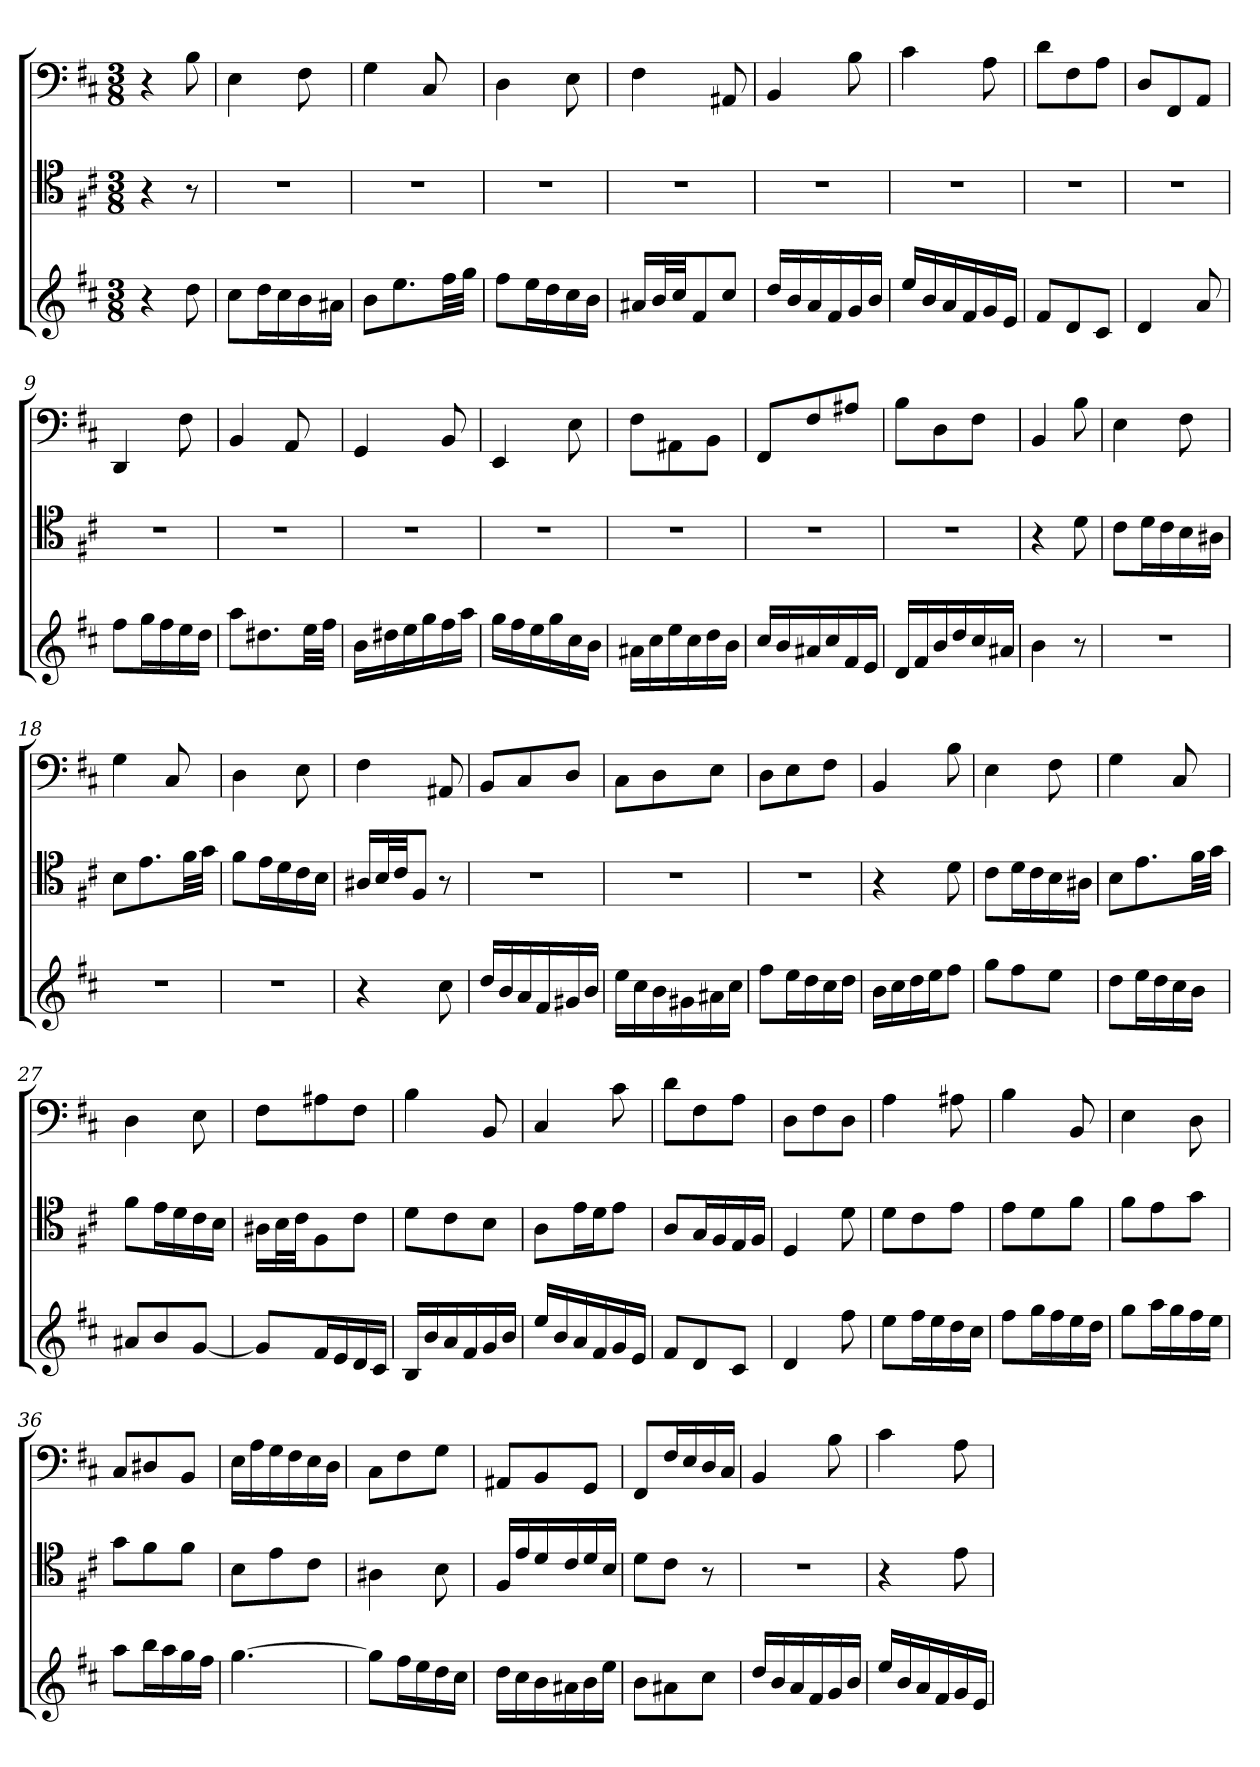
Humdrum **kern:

**kern	**kern	**kern
*part3	*part2	*part1
*staff3	*staff2	*staff1
*	*clefC4	*clefF4
*k[f#c#]	*k[f#c#]	*k[f#c#]
*b:	*b:	*b:
*M3/8	*M3/8	*M3/8
=	=	=
4r	4r	4r
8dd	8r	8B
=1	=1	=1
8cc#L	4.r	4E
16ddL	.	.
16cc#	.	.
16b	.	8F#
16a#XJJ	.	.
=2	=2	=2
8bL	4.r	4G
8.ee	.	.
.	.	8C#
32ff#LL	.	.
32ggJJJ	.	.
=3	=3	=3
8ff#L	4.r	4D
16eeL	.	.
16dd	.	.
16cc#	.	8E
16bJJ	.	.
=4	=4	=4
16a#XLL	4.r	4F#
32bL	.	.
32cc#JJ	.	.
8f#	.	.
8cc#J	.	8AA#X
=5	=5	=5
16ddLL	4.r	4BB
16b	.	.
16a	.	.
16f#	.	.
16g	.	8B
16bJJ	.	.
=6	=6	=6
16eeLL	4.r	4c#
16b	.	.
16a	.	.
16f#	.	.
16g	.	8A
16eJJ	.	.
=7	=7	=7
8f#L	4.r	8d\L
8d	.	8F#\
8c#J	.	8A\J
=8	=8	=8
4d	4.r	8D/L
.	.	8FF#/
8a	.	8AA/J
=9	=9	=9
8ff#L	4.r	4DD
16ggL	.	.
16ff#	.	.
16ee	.	8F#
16ddJJ	.	.
=10	=10	=10
8aaL	4.r	4BB
8.dd#X	.	.
.	.	8AA
32eeLL	.	.
32ff#JJJ	.	.
=11	=11	=11
16bLL	4.r	4GG
16dd#X	.	.
16ee	.	.
16gg	.	.
16ff#	.	8BB
16aaJJ	.	.
=12	=12	=12
16ggLL	4.r	4EE
16ff#	.	.
16ee	.	.
16gg	.	.
16cc#	.	8E
16bJJ	.	.
=13	=13	=13
16a#XLL	4.r	8F#\L
16cc#	.	.
16ee	.	8AA#X\
16cc#	.	.
16dd	.	8BB\J
16bJJ	.	.
=14	=14	=14
16cc#LL	4.r	8FF#/L
16b	.	.
16a#X	.	8F#/
16cc#	.	.
16f#	.	8A#X/J
16eJJ	.	.
=15	=15	=15
16dLL	4.r	8B\L
16f#	.	.
16b	.	8D\
16dd	.	.
16cc#	.	8F#\J
16a#XJJ	.	.
=16	=16	=16
4b	4r	4BB
8r	8d	8B
=17	=17	=17
4.r	8c#\L	4E
.	16d\L	.
.	16c#\	.
.	16B\	8F#
.	16A#X\JJ	.
=18	=18	=18
4.r	8B\L	4G
.	8.e\	.
.	.	8C#
.	32f#\LL	.
.	32g\JJJ	.
=19	=19	=19
4.r	8f#\L	4D
.	16e\L	.
.	16d\	.
.	16c#\	8E
.	16B\JJ	.
=20	=20	=20
4r	16A#X/LL	4F#
.	32B/L	.
.	32c#/JJ	.
.	8F#/J	.
8cc#	8r	8AA#X
=21	=21	=21
16ddLL	4.r	8BB/L
16b	.	.
16a	.	8C#/
16f#	.	.
16g#X	.	8D/J
16bJJ	.	.
=22	=22	=22
16eeLL	4.r	8C#\L
16cc#	.	.
16b	.	8D\
16g#X	.	.
16a#X	.	8E\J
16cc#JJ	.	.
=23	=23	=23
8ff#L	4.r	8D\L
16eeL	.	8E\
16dd	.	.
16cc#	.	8F#\J
16ddJJ	.	.
=24	=24	=24
16bLL	4r	4BB
16cc#	.	.
16dd	.	.
16eeJ	.	.
8ff#J	8d	8B
=25	=25	=25
8ggL	8c#\L	4E
8ff#	16d\L	.
.	16c#\	.
8eeJ	16B\	8F#
.	16A#X\JJ	.
=26	=26	=26
8ddL	8B\L	4G
16eeL	8.e\	.
16dd	.	.
16cc#	.	8C#
16bJJ	32f#\LL	.
.	32g\JJJ	.
=27	=27	=27
8a#XL	8f#\L	4D
8b	16e\L	.
.	16d\	.
[8gJ	16c#\	8E
.	16B\JJ	.
=28	=28	=28
8gL]	16A#X\LL	8F#\L
.	32B\L	.
.	32c#\JJ	.
16f#L	8F#\	8A#X\
16e	.	.
16d	8c#\J	8F#\J
16c#JJ	.	.
=29	=29	=29
16BLL	8d\L	4B
16b	.	.
16a	8c#\	.
16f#	.	.
16g	8B\J	8BB
16bJJ	.	.
=30	=30	=30
16eeLL	8A\L	4C#
16b	.	.
16a	16e\L	.
16f#	16d\J	.
16g	8e\J	8c#
16eJJ	.	.
=31	=31	=31
8f#L	8A/L	8d\L
8d	16G/L	8F#\
.	16F#/	.
8c#J	16E/	8A\J
.	16F#/JJ	.
=32	=32	=32
4d	4D	8D\L
.	.	8F#\
8ff#	8d	8D\J
=33	=33	=33
8eeL	8d\L	4A
16ff#L	8c#\	.
16ee	.	.
16dd	8e\J	8A#X
16cc#JJ	.	.
=34	=34	=34
8ff#L	8e\L	4B
16ggL	8d\	.
16ff#	.	.
16ee	8f#\J	8BB
16ddJJ	.	.
=35	=35	=35
8ggL	8f#\L	4E
16aaL	8e\	.
16gg	.	.
16ff#	8g\J	8D
16eeJJ	.	.
=36	=36	=36
8aaL	8g\L	8C#/L
16bbL	8f#\	8D#X/
16aa	.	.
16gg	8f#\J	8BB/J
16ff#JJ	.	.
=37	=37	=37
[4.gg	8B\L	16E\LL
.	.	16A\
.	8e\	16G\
.	.	16F#\
.	8c#\J	16E\
.	.	16D\JJ
=38	=38	=38
8ggL]	4A#X	8C#\L
16ff#L	.	8F#\
16ee	.	.
16dd	8B	8G\J
16cc#JJ	.	.
=39	=39	=39
16ddLL	16F#/LL	8AA#X/L
16cc#	16e/	.
16b	16d/	8BB/
16a#X	16c#/	.
16b	16d/	8GG/J
16eeJJ	16B/JJ	.
=40	=40	=40
8bL	8d\L	8FF#/L
8a#X	8c#\J	16F#/L
.	.	16E/
8cc#J	8r	16D/
.	.	16C#/JJ
=41	=41	=41
16ddLL	4.r	4BB
16b	.	.
16a	.	.
16f#	.	.
16g	.	8B
16bJJ	.	.
=42	=42	=42
16eeLL	4r	4c#
16b	.	.
16a	.	.
16f#	.	.
16g	8e	8A
16eJJ	.	.
=	=	=
*-	*-	*-
